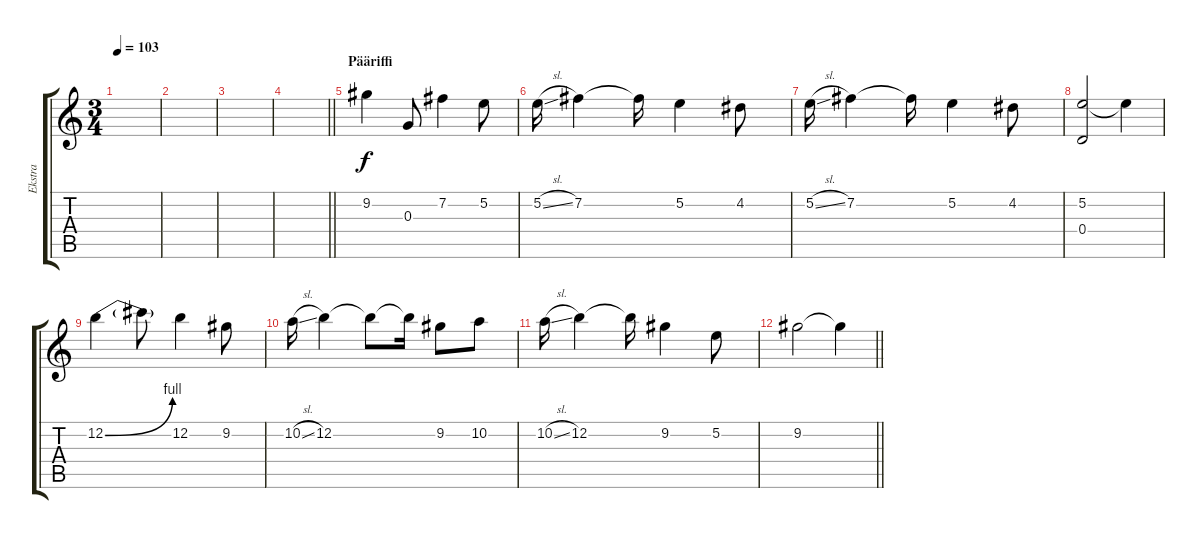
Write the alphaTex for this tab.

\track ("Ekstra" "Ekstra") {instrument distortionguitar}
\staff {score tabs}
\tuning (E4 B3 G3 D3 A2 D2) {hide}
\ts (3 4)
\tempo 103
\clef g2
\ks c
|
|
|
\barLineRight lightlight
|
\section ("" "Pääriffi")
9.2.4 0.3.8 7.2.4 5.2.8 |
5.2{sl}.16 7.2.4 7.2{t}.16 5.2.4 4.2.8 |
5.2{sl}.16 7.2.4 7.2{t}.16 5.2.4 4.2.8 |
(5.2 0.4).2 5.2{t}.4 |
12.2{be (bend 0 0 60 4)}.4 12.2{t}.8 12.2.4 9.2.8 |
10.2{sl}.16 12.2.4 12.2{t}.8 12.2{t}.16 9.2.8 10.2.8 |
10.2{sl}.16 12.2.4 12.2{t}.16 9.2.4 5.2.8 |
\barLineRight lightlight
9.2.2 9.2{t}.4
